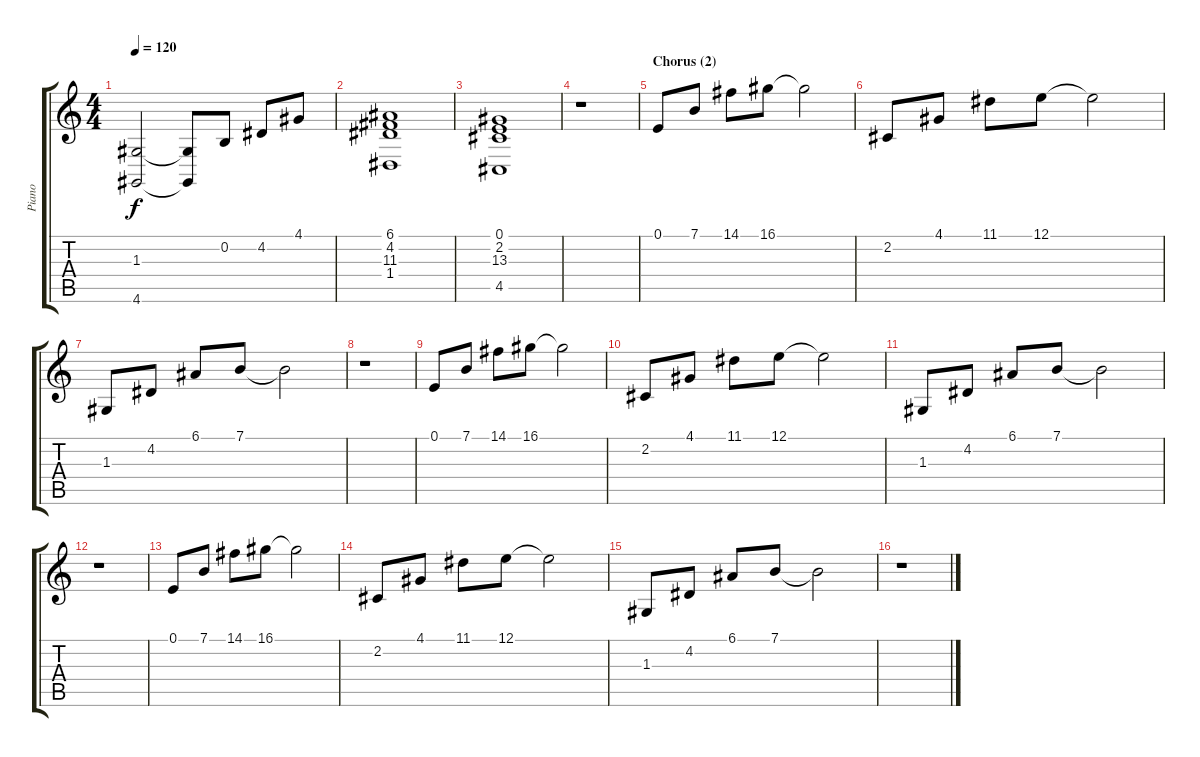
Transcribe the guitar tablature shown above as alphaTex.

\track ("Piano" "Piano") {instrument brightacousticpiano}
\staff {score tabs}
\tuning (E4 B3 G3 D3 A2 E2) {hide}
\ts (4 4)
\tempo 120
\clef g2
\ks c
(1.3 4.6).2{dy f} (1.3{t} 4.6{t}).8 0.2.8 4.2.8 4.1.8 |
(6.1 4.2 11.3 1.4).1 |
(0.1 2.2 13.3 4.5).1 |
r.1{volume 13} |
\section ("" "Chorus (2)")
0.1.8 7.1.8 14.1.8 16.1.8 16.1{t}.2 |
2.2.8 4.1.8 11.1.8 12.1.8 12.1{t}.2 |
1.3.8 4.2.8 6.1.8 7.1.8 7.1{t}.2 |
r.1 |
0.1.8 7.1.8 14.1.8 16.1.8 16.1{t}.2 |
2.2.8 4.1.8 11.1.8 12.1.8 12.1{t}.2 |
1.3.8 4.2.8 6.1.8 7.1.8 7.1{t}.2 |
r.1 |
0.1.8 7.1.8 14.1.8 16.1.8 16.1{t}.2 |
2.2.8 4.1.8 11.1.8 12.1.8 12.1{t}.2 |
1.3.8 4.2.8 6.1.8 7.1.8 7.1{t}.2 |
r.1
